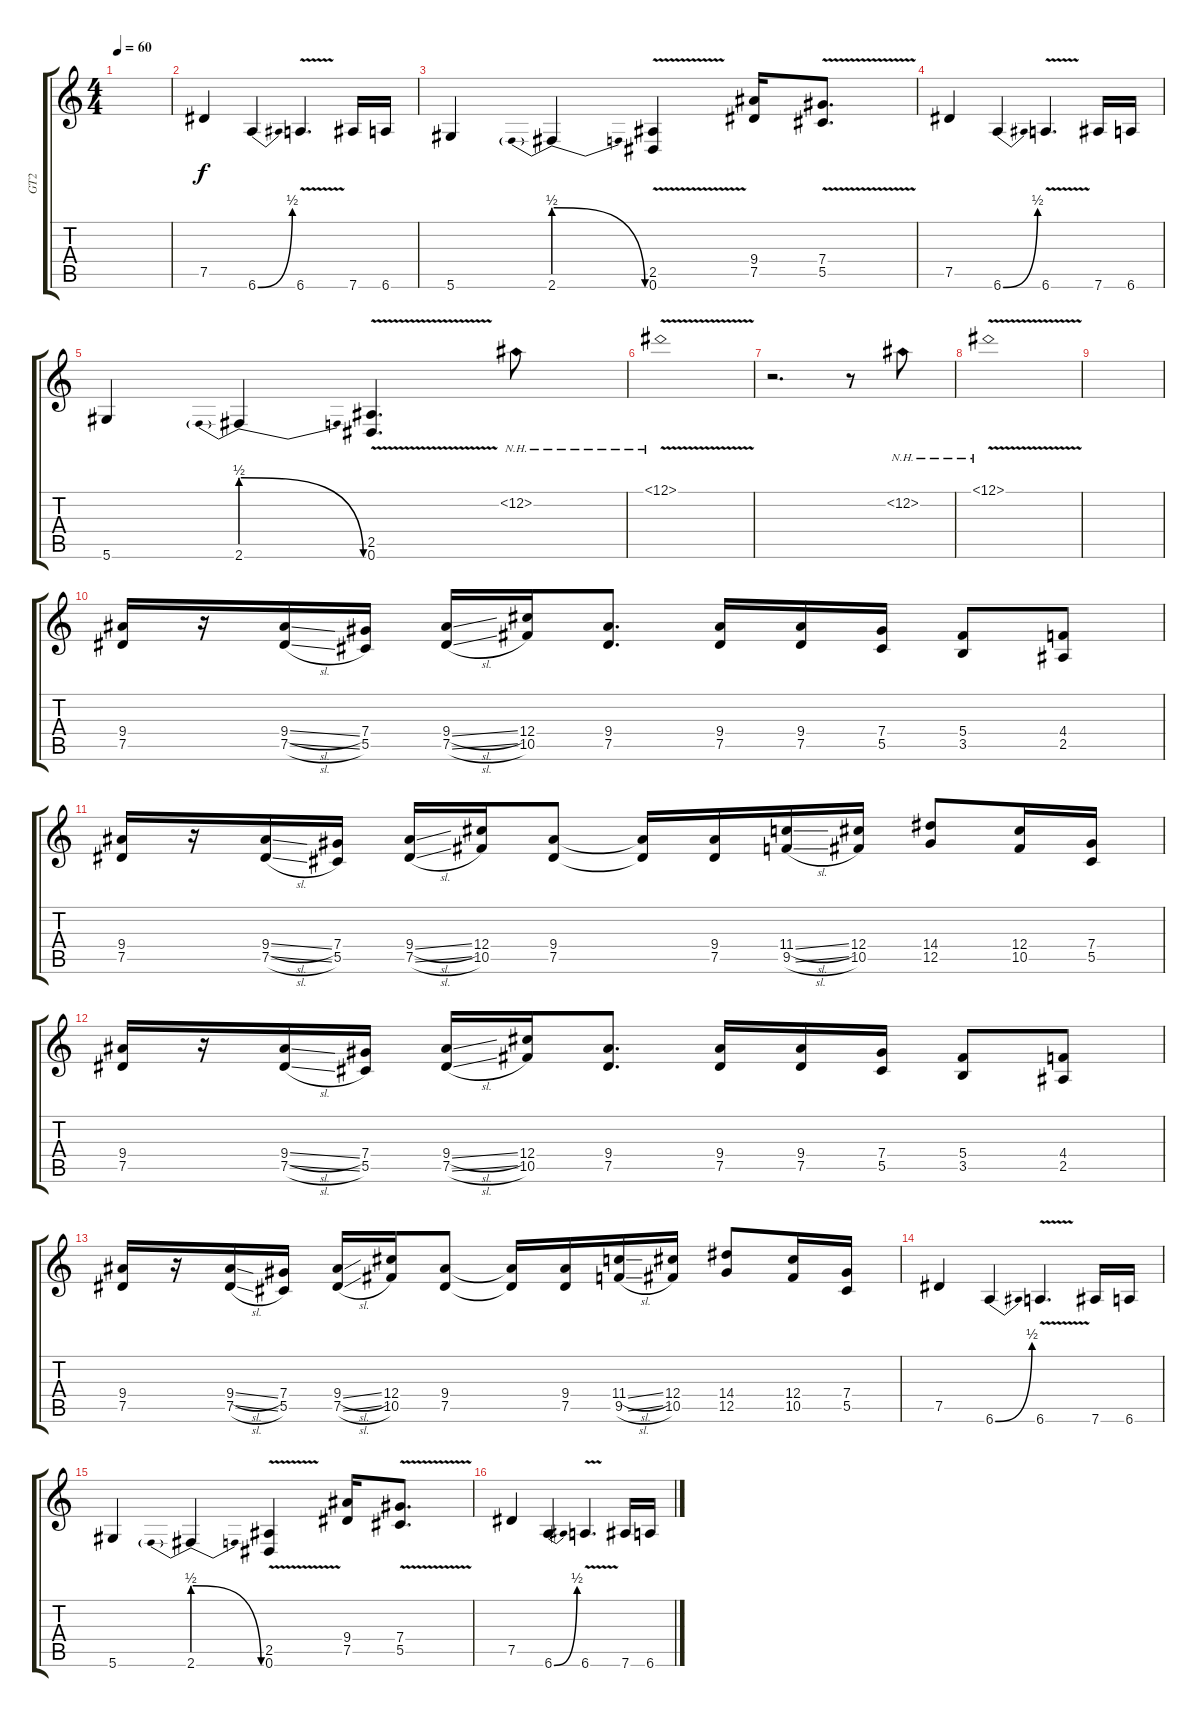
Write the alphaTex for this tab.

\track ("GT2" "GT2") {instrument overdrivenguitar}
\staff {score tabs}
\tuning (Eb4 Bb3 Gb3 Db3 Ab2 Eb2) {hide}
\ts (4 4)
\tempo 60
\clef g2
\ks c
|
7.5.4{volume 16} 6.6{be (bend 0 0 60 2)}.4 6.6{v}.4{d} 7.6.16 6.6.16 |
5.6.4 2.6{be (prebendrelease 0 2 60 0)}.4 (2.5 0.6{v}).4 (9.4 7.5).16 (7.4 5.5{v}).8{d} |
7.5.4 6.6{be (bend 0 0 60 2)}.4 6.6{v}.4{d} 7.6.16 6.6.16 |
5.6.4 2.6{be (prebendrelease 0 2 60 0)}.4 (2.5 0.6{v}).4{d} 12.2{nh}.8 |
12.1{nh v}.1 |
r.2{d} r.8 12.2{nh}.8 |
12.1{nh v}.1 |
|
(9.4 7.5).16{volume 14 instrument overdrivenguitar} r.16 (9.4{sl} 7.5{sl}).16 (7.4 5.5).16 (9.4{sl} 7.5{sl}).16 (12.4 10.5).16 (9.4 7.5).8{d} (9.4 7.5).16 (9.4 7.5).16 (7.4 5.5).16 (5.4 3.5).8 (4.4 2.5).8 |
(9.4 7.5).16 r.16 (9.4{sl} 7.5{sl}).16 (7.4 5.5).16 (9.4{sl} 7.5{sl}).16 (12.4 10.5).16 (9.4 7.5).8 (9.4{t} 7.5{t}).16 (9.4 7.5).16 (11.4{sl} 9.5{sl}).16 (12.4 10.5).16 (14.4 12.5).8 (12.4 10.5).16 (7.4 5.5).16 |
(9.4 7.5).16 r.16 (9.4{sl} 7.5{sl}).16 (7.4 5.5).16 (9.4{sl} 7.5{sl}).16 (12.4 10.5).16 (9.4 7.5).8{d} (9.4 7.5).16 (9.4 7.5).16 (7.4 5.5).16 (5.4 3.5).8 (4.4 2.5).8 |
(9.4 7.5).16 r.16 (9.4{sl} 7.5{sl}).16 (7.4 5.5).16 (9.4{sl} 7.5{sl}).16 (12.4 10.5).16 (9.4 7.5).8 (9.4{t} 7.5{t}).16 (9.4 7.5).16 (11.4{sl} 9.5{sl}).16 (12.4 10.5).16 (14.4 12.5).8 (12.4 10.5).16 (7.4 5.5).16 |
7.5.4 6.6{be (bend 0 0 60 2)}.4 6.6{v}.4{d} 7.6.16 6.6.16 |
5.6.4 2.6{be (prebendrelease 0 2 60 0)}.4 (2.5 0.6{v}).4 (9.4 7.5).16 (7.4 5.5{v}).8{d} |
7.5.4 6.6{be (bend 0 0 60 2)}.4 6.6{v}.4{d} 7.6.16 6.6.16
